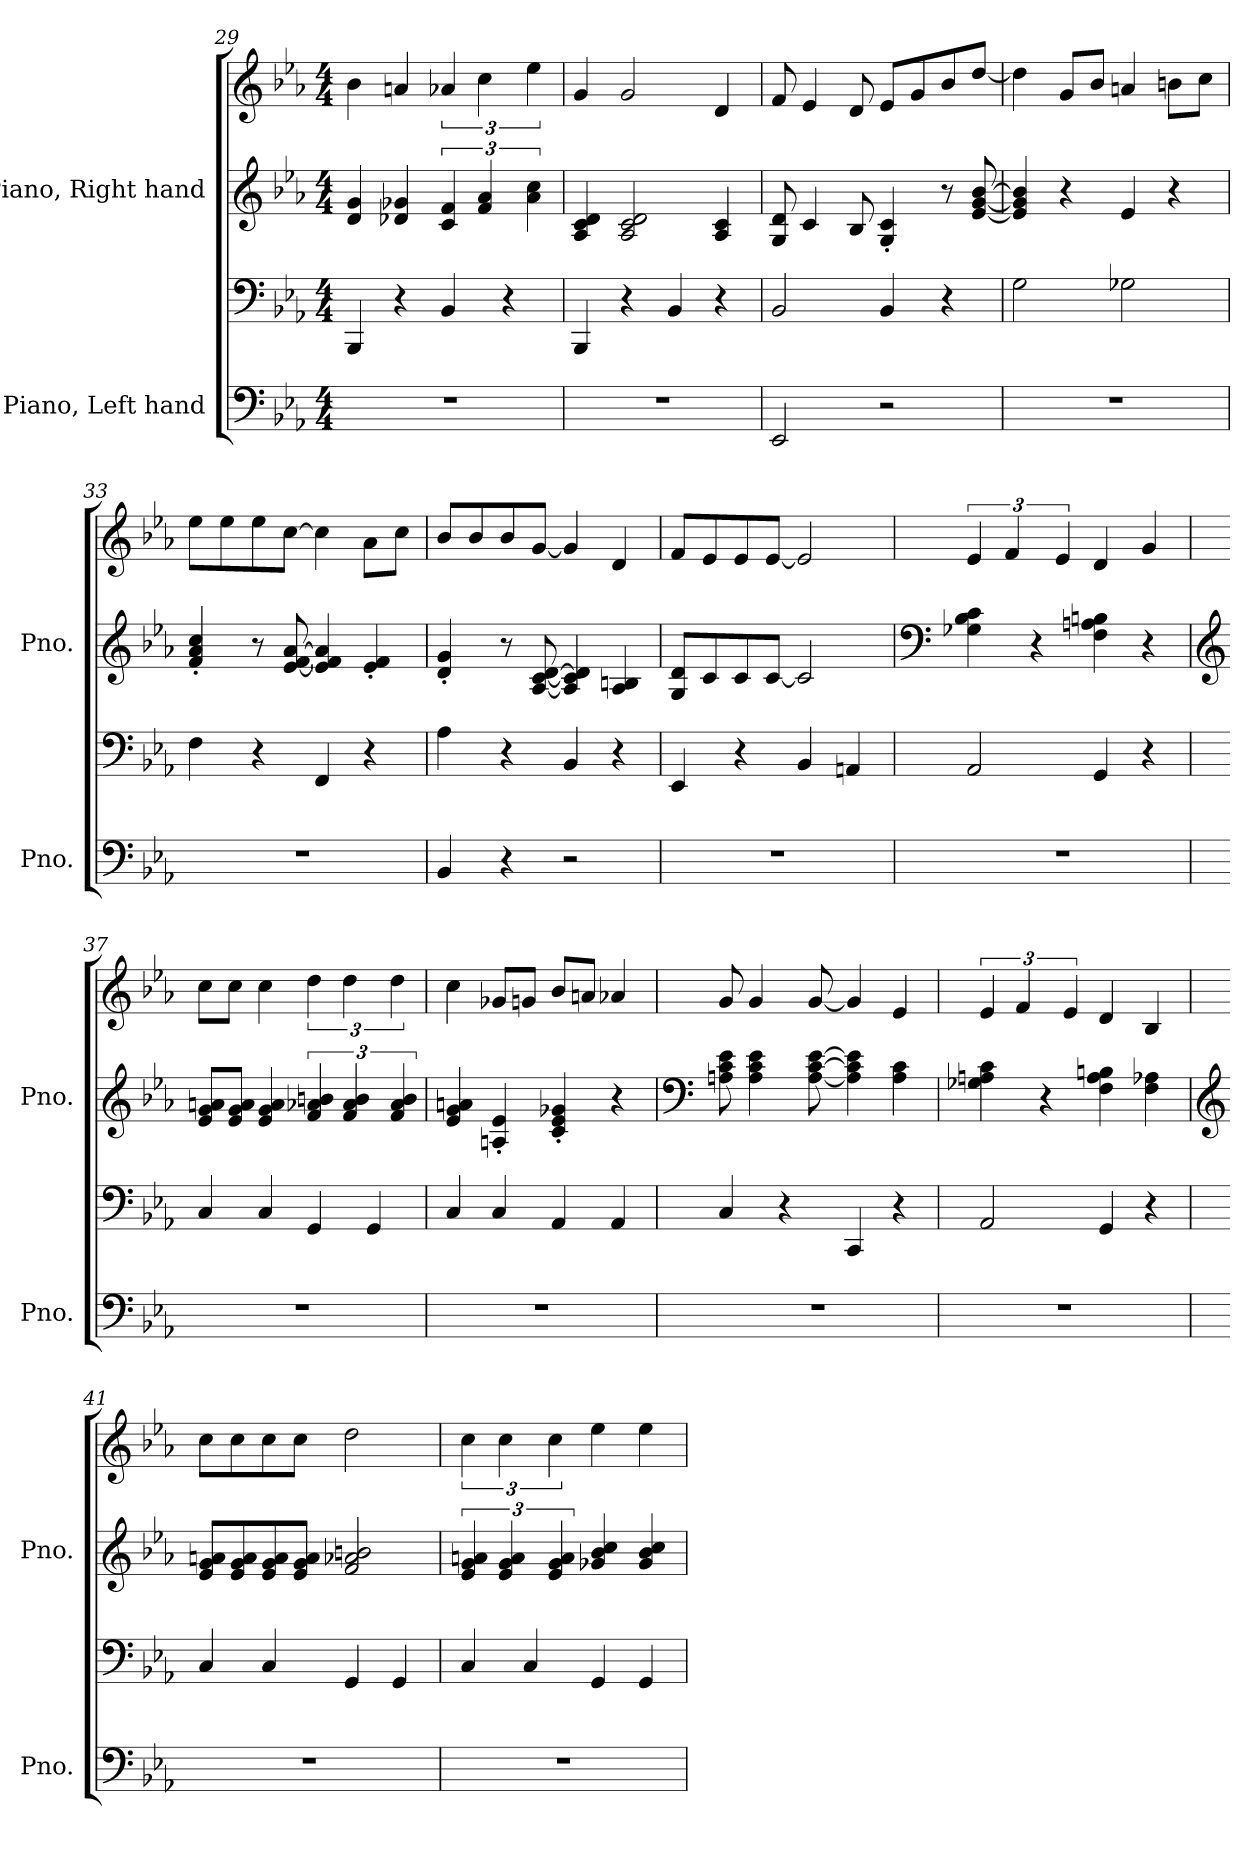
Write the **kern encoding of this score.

**kern	**kern	**kern	**kern
*part2	*part2	*part1	*part1
*staff4	*staff3	*staff2	*staff1
*I"Piano, Left hand	*	*I"Piano, Right hand	*
*I'Pno.	*	*I'Pno.	*
!!LO:PB:g=z
*clefF4	*clefF4	*clefG2	*clefG2
*k[b-e-a-]	*k[b-e-a-]	*k[b-e-a-]	*k[b-e-a-]
*M4/4	*M4/4	*M4/4	*M4/4
=29	=29	=29	=29
1r	4BBB-/	4d/ 4g/	4b-\
.	4r	4d-X/ 4g-X/	4an/
.	4BB-/	6c/ 6f/	6a-X/
.	.	6f/ 6a-/	6cc\
.	4r	.	.
.	.	6a-\ 6cc\	6ee-\
=30	=30	=30	=30
1r	4BBB-/	4A-/ 4c/ 4d/	4g/
.	4r	2A-/ 2c/ 2d/	2g/
.	4BB-/	.	.
.	4r	4A-/ 4c/	4d/
=31	=31	=31	=31
2EE-/	2BB-/	8G/ 8d/	8f/
.	.	4c/	4e-/
.	.	8B-/	8d/
2r	4BB-/	4G/' 4c/'	8e-/L
.	.	.	8g/
.	4r	8r	8b-/
.	.	[8e-/ [8g/ [8b-/	[8dd/J
=32	=32	=32	=32
1r	2G\	4e-/] 4g/] 4b-/]	4dd\]
.	.	4r	8g/L
.	.	.	8b-/J
.	2G-X\	4e-/	4an/
.	.	4r	8bn\L
.	.	.	8cc\J
=33	=33	=33	=33
1r	4F\	4f/' 4a-/' 4cc/'	8ee-\L
.	.	.	8ee-\
.	4r	8r	8ee-\
.	.	[8e-/ [8f/ [8a-/	[8cc\J
.	4FF/	4e-/] 4f/] 4a-/]	4cc\]
.	4r	4e-/' 4f/'	8a-\L
.	.	.	8cc\J
!!LO:LB:g=z
=34	=34	=34	=34
4BB-/	4A-\	4d/' 4g/'	8b-/L
.	.	.	8b-/
4r	4r	8r	8b-/
.	.	[8A-/ [8c/ [8d/	[8g/J
2r	4BB-/	4A-/] 4c/] 4d/]	4g/]
.	4r	4A-/ 4Bn/	4d/
=35	=35	=35	=35
1r	4EE-/	8G/ 8d/L	8f/L
.	.	8c/	8e-/
.	4r	8c/	8e-/
.	.	[8c/J	[8e-/J
.	4BB-/	2c/]	2e-/]
.	4AAn/	.	.
=36	=36	=36	=36
*	*	*clefF4	*
1r	2AA-/	4G-X\ 4B-\ 4c\	6e-/
.	.	.	6f/
.	.	4r	.
.	.	.	6e-/
.	4GG/	4F\ 4An\ 4Bn\	4d/
.	4r	4r	4g/
!!LO:LB:g=z
=37	=37	=37	=37
*	*	*clefG2	*
1r	4C/	8e-/ 8g/ 8an/L	8cc\L
.	.	8e-/ 8g/ 8a/J	8cc\J
.	4C/	4e-/ 4g/ 4a/	4cc\
.	4GG/	6f/ 6a-X/ 6bn/	6dd\
.	.	6f/ 6a-/ 6b/	6dd\
.	4GG/	.	.
.	.	6f/ 6a-/ 6b/	6dd\
=38	=38	=38	=38
1r	4C/	4e-/ 4g/ 4an/	4cc\
.	4C/	4An/' 4e-/'	8g-X/L
.	.	.	8gn/J
.	4AA-/	4c/' 4e-/' 4g-X/'	8b-/L
.	.	.	8an/J
.	4AA-/	4r	4a-X/
=39	=39	=39	=39
*	*	*clefF4	*
1r	4C/	8An\ 8c\ 8e-\	8g/
.	.	4A\ 4c\ 4e-\	4g/
.	4r	.	.
.	.	[8A\ [8c\ [8e-\	[8g/
.	4CC/	4A\] 4c\] 4e-\]	4g/]
.	4r	4A\ 4c\	4e-/
=40	=40	=40	=40
1r	2AA-/	4G-X\ 4An\ 4c\	6e-/
.	.	.	6f/
.	.	4r	.
.	.	.	6e-/
.	4GG/	4F\ 4A\ 4Bn\	4d/
.	4r	4F\ 4A-X\	4B-/
!!LO:PB:g=z
=41	=41	=41	=41
*	*	*clefG2	*
1r	4C/	8e-/ 8g/ 8an/L	8cc\L
.	.	8e-/ 8g/ 8a/	8cc\
.	4C/	8e-/ 8g/ 8a/	8cc\
.	.	8e-/ 8g/ 8a/J	8cc\J
.	4GG/	2f/ 2a-X/ 2bn/	2dd\
.	4GG/	.	.
=42	=42	=42	=42
1r	4C/	6e-/ 6g/ 6an/	6cc\
.	.	6e-/ 6g/ 6a/	6cc\
.	4C/	.	.
.	.	6e-/ 6g/ 6a/	6cc\
.	4GG/	4g-X/ 4b-/ 4cc/	4ee-\
.	4GG/	4g-/ 4b-/ 4cc/	4ee-\
=	=	=	=
*-	*-	*-	*-
